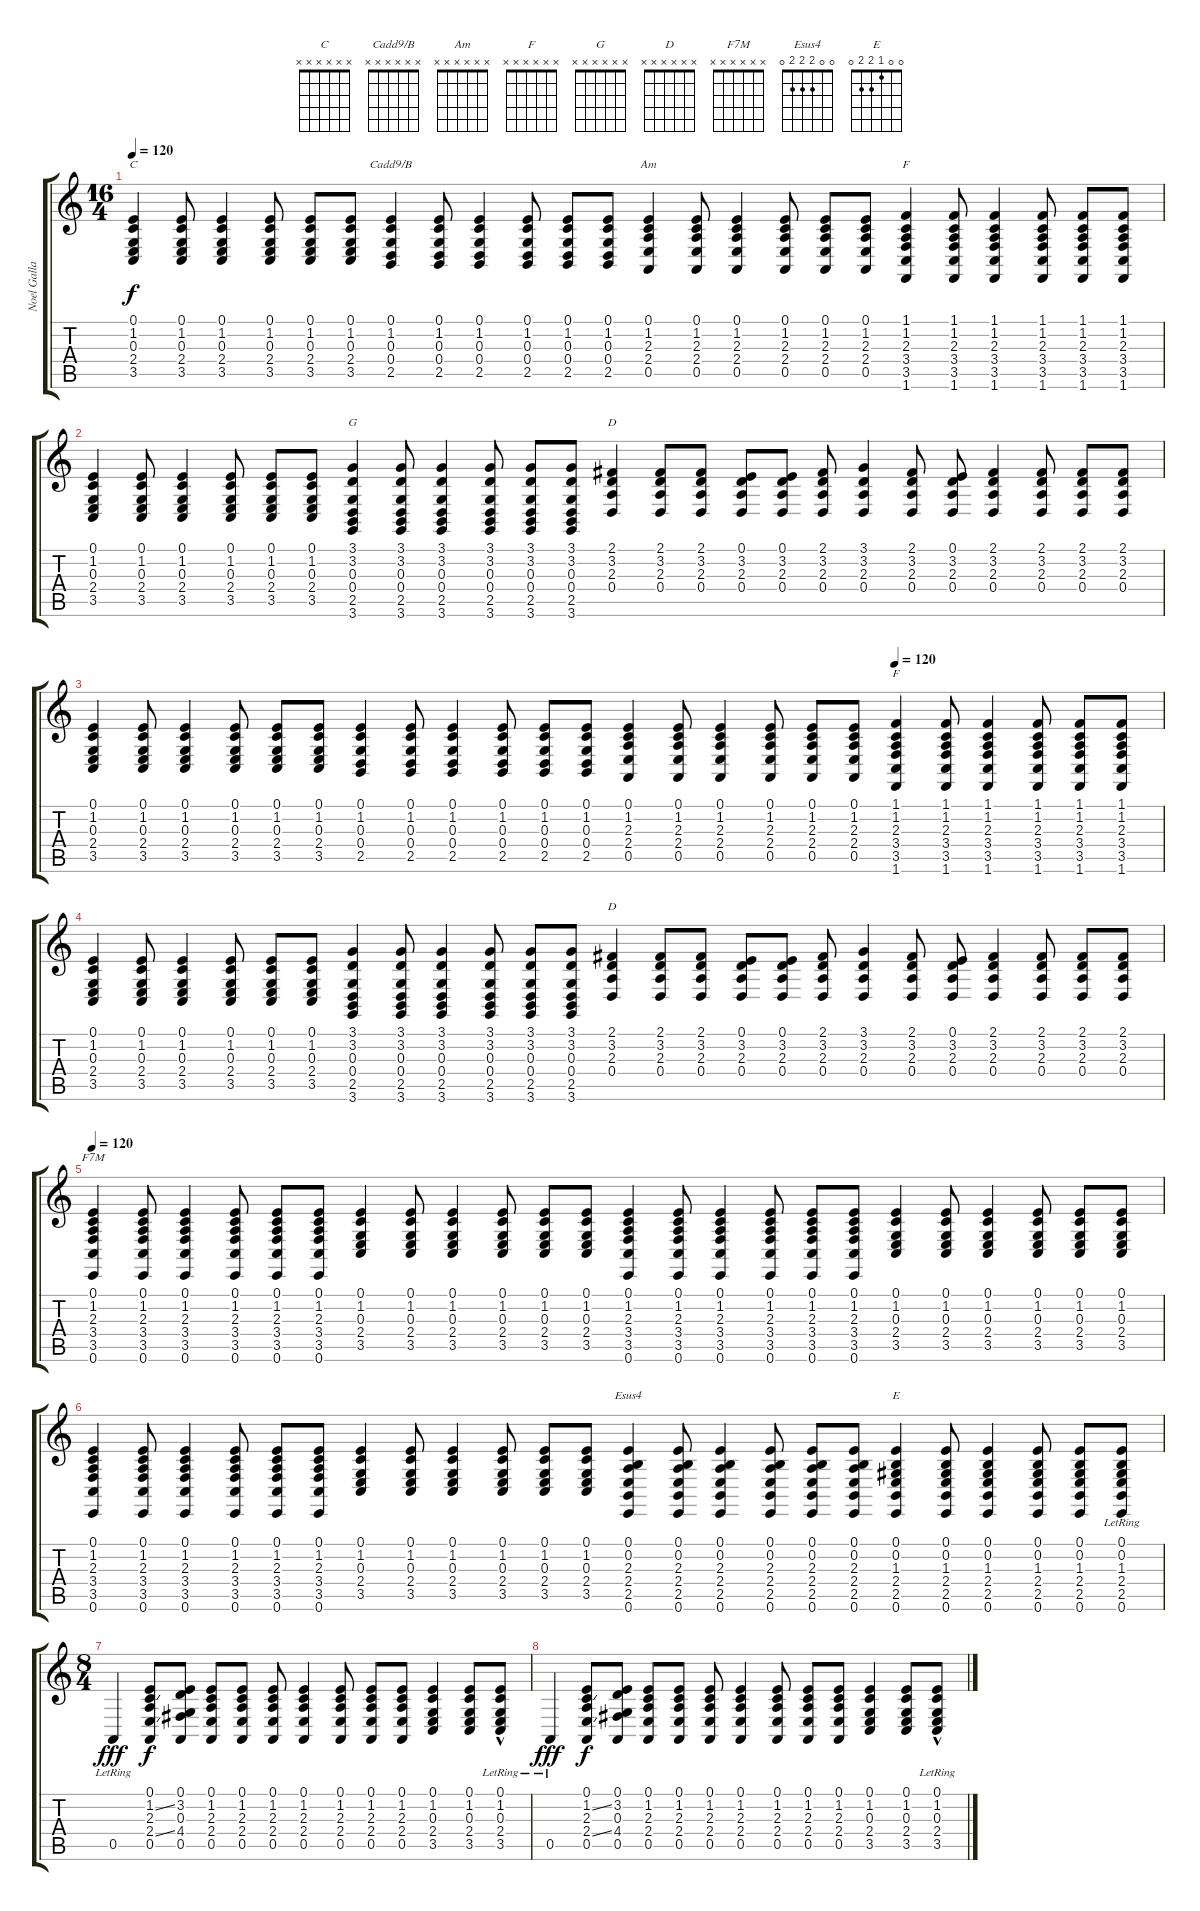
\track ("Noel Gallagher" "Noel Galla") {instrument harpsichord}
\staff {score tabs}
\tuning (E4 B3 G3 D3 A2 E2) {hide}
\chord ("C" x x x x x x) {firstfret 0}
\chord ("Cadd9/B" x x x x x x) {firstfret 0}
\chord ("Am" x x x x x x) {firstfret 0}
\chord ("F" 1 1 2 3 3 1)
\chord ("G" x x x x x x) {firstfret 0}
\chord ("D" 2 3 2 0 x x)
\chord ("F" x x x x x x) {firstfret 0}
\chord ("D" x x x x x x) {firstfret 0}
\chord ("F7M" x x x x x x) {firstfret 0}
\chord ("Esus4" 0 0 2 2 2 0)
\chord ("E" 0 0 1 2 2 0)
\ts (16 4)
\tempo 120
\clef g2
\ks c
(0.1 1.2 0.3 2.4 3.5).4{ch "C" dy f} (0.1 1.2 0.3 2.4 3.5).8 (0.1 1.2 0.3 2.4 3.5).4 (0.1 1.2 0.3 2.4 3.5).8 (0.1 1.2 0.3 2.4 3.5).8 (0.1 1.2 0.3 2.4 3.5).8 (0.1 1.2 0.3 0.4 2.5).4{ch "Cadd9/B"} (0.1 1.2 0.3 0.4 2.5).8 (0.1 1.2 0.3 0.4 2.5).4 (0.1 1.2 0.3 0.4 2.5).8 (0.1 1.2 0.3 0.4 2.5).8 (0.1 1.2 0.3 0.4 2.5).8 (0.1 1.2 2.3 2.4 0.5).4{ch "Am"} (0.1 1.2 2.3 2.4 0.5).8 (0.1 1.2 2.3 2.4 0.5).4 (0.1 1.2 2.3 2.4 0.5).8 (0.1 1.2 2.3 2.4 0.5).8 (0.1 1.2 2.3 2.4 0.5).8 (1.1 1.2 2.3 3.4 3.5 1.6).4{ch "F"} (1.1 1.2 2.3 3.4 3.5 1.6).8 (1.1 1.2 2.3 3.4 3.5 1.6).4 (1.1 1.2 2.3 3.4 3.5 1.6).8 (1.1 1.2 2.3 3.4 3.5 1.6).8 (1.1 1.2 2.3 3.4 3.5 1.6).8 |
(0.1 1.2 0.3 2.4 3.5).4 (0.1 1.2 0.3 2.4 3.5).8 (0.1 1.2 0.3 2.4 3.5).4 (0.1 1.2 0.3 2.4 3.5).8 (0.1 1.2 0.3 2.4 3.5).8 (0.1 1.2 0.3 2.4 3.5).8 (3.1 3.2 0.3 0.4 2.5 3.6).4{ch "G"} (3.1 3.2 0.3 0.4 2.5 3.6).8 (3.1 3.2 0.3 0.4 2.5 3.6).4 (3.1 3.2 0.3 0.4 2.5 3.6).8 (3.1 3.2 0.3 0.4 2.5 3.6).8 (3.1 3.2 0.3 0.4 2.5 3.6).8 (2.1 3.2 2.3 0.4).4{ch "D"} (2.1 3.2 2.3 0.4).8 (2.1 3.2 2.3 0.4).8 (0.1 3.2 2.3 0.4).8 (0.1 3.2 2.3 0.4).8 (2.1 3.2 2.3 0.4).8 (3.1 3.2 2.3 0.4).4 (2.1 3.2 2.3 0.4).8 (0.1 3.2 2.3 0.4).8 (2.1 3.2 2.3 0.4).4 (2.1 3.2 2.3 0.4).8 (2.1 3.2 2.3 0.4).8 (2.1 3.2 2.3 0.4).8 |
\tempo (120 0.75)
(0.1 1.2 0.3 2.4 3.5).4 (0.1 1.2 0.3 2.4 3.5).8 (0.1 1.2 0.3 2.4 3.5).4 (0.1 1.2 0.3 2.4 3.5).8 (0.1 1.2 0.3 2.4 3.5).8 (0.1 1.2 0.3 2.4 3.5).8 (0.1 1.2 0.3 0.4 2.5).4 (0.1 1.2 0.3 0.4 2.5).8 (0.1 1.2 0.3 0.4 2.5).4 (0.1 1.2 0.3 0.4 2.5).8 (0.1 1.2 0.3 0.4 2.5).8 (0.1 1.2 0.3 0.4 2.5).8 (0.1 1.2 2.3 2.4 0.5).4 (0.1 1.2 2.3 2.4 0.5).8 (0.1 1.2 2.3 2.4 0.5).4 (0.1 1.2 2.3 2.4 0.5).8 (0.1 1.2 2.3 2.4 0.5).8 (0.1 1.2 2.3 2.4 0.5).8 (1.1 1.2 2.3 3.4 3.5 1.6).4{ch "F"} (1.1 1.2 2.3 3.4 3.5 1.6).8 (1.1 1.2 2.3 3.4 3.5 1.6).4 (1.1 1.2 2.3 3.4 3.5 1.6).8 (1.1 1.2 2.3 3.4 3.5 1.6).8 (1.1 1.2 2.3 3.4 3.5 1.6).8 |
(0.1 1.2 0.3 2.4 3.5).4 (0.1 1.2 0.3 2.4 3.5).8 (0.1 1.2 0.3 2.4 3.5).4 (0.1 1.2 0.3 2.4 3.5).8 (0.1 1.2 0.3 2.4 3.5).8 (0.1 1.2 0.3 2.4 3.5).8 (3.1 3.2 0.3 0.4 2.5 3.6).4 (3.1 3.2 0.3 0.4 2.5 3.6).8 (3.1 3.2 0.3 0.4 2.5 3.6).4 (3.1 3.2 0.3 0.4 2.5 3.6).8 (3.1 3.2 0.3 0.4 2.5 3.6).8 (3.1 3.2 0.3 0.4 2.5 3.6).8 (2.1 3.2 2.3 0.4).4{ch "D"} (2.1 3.2 2.3 0.4).8 (2.1 3.2 2.3 0.4).8 (0.1 3.2 2.3 0.4).8 (0.1 3.2 2.3 0.4).8 (2.1 3.2 2.3 0.4).8 (3.1 3.2 2.3 0.4).4 (2.1 3.2 2.3 0.4).8 (0.1 3.2 2.3 0.4).8 (2.1 3.2 2.3 0.4).4 (2.1 3.2 2.3 0.4).8 (2.1 3.2 2.3 0.4).8 (2.1 3.2 2.3 0.4).8 |
\tempo 120
(0.1 1.2 2.3 3.4 3.5 0.6).4{ch "F7M"} (0.1 1.2 2.3 3.4 3.5 0.6).8 (0.1 1.2 2.3 3.4 3.5 0.6).4 (0.1 1.2 2.3 3.4 3.5 0.6).8 (0.1 1.2 2.3 3.4 3.5 0.6).8 (0.1 1.2 2.3 3.4 3.5 0.6).8 (0.1 1.2 0.3 2.4 3.5).4 (0.1 1.2 0.3 2.4 3.5).8 (0.1 1.2 0.3 2.4 3.5).4 (0.1 1.2 0.3 2.4 3.5).8 (0.1 1.2 0.3 2.4 3.5).8 (0.1 1.2 0.3 2.4 3.5).8 (0.1 1.2 2.3 3.4 3.5 0.6).4 (0.1 1.2 2.3 3.4 3.5 0.6).8 (0.1 1.2 2.3 3.4 3.5 0.6).4 (0.1 1.2 2.3 3.4 3.5 0.6).8 (0.1 1.2 2.3 3.4 3.5 0.6).8 (0.1 1.2 2.3 3.4 3.5 0.6).8 (0.1 1.2 0.3 2.4 3.5).4 (0.1 1.2 0.3 2.4 3.5).8 (0.1 1.2 0.3 2.4 3.5).4 (0.1 1.2 0.3 2.4 3.5).8 (0.1 1.2 0.3 2.4 3.5).8 (0.1 1.2 0.3 2.4 3.5).8 |
(0.1 1.2 2.3 3.4 3.5 0.6).4 (0.1 1.2 2.3 3.4 3.5 0.6).8 (0.1 1.2 2.3 3.4 3.5 0.6).4 (0.1 1.2 2.3 3.4 3.5 0.6).8 (0.1 1.2 2.3 3.4 3.5 0.6).8 (0.1 1.2 2.3 3.4 3.5 0.6).8 (0.1 1.2 0.3 2.4 3.5).4 (0.1 1.2 0.3 2.4 3.5).8 (0.1 1.2 0.3 2.4 3.5).4 (0.1 1.2 0.3 2.4 3.5).8 (0.1 1.2 0.3 2.4 3.5).8 (0.1 1.2 0.3 2.4 3.5).8 (0.1 0.2 2.3 2.4 2.5 0.6).4{ch "Esus4"} (0.1 0.2 2.3 2.4 2.5 0.6).8 (0.1 0.2 2.3 2.4 2.5 0.6).4 (0.1 0.2 2.3 2.4 2.5 0.6).8 (0.1 0.2 2.3 2.4 2.5 0.6).8 (0.1 0.2 2.3 2.4 2.5 0.6).8 (0.1 0.2 1.3 2.4 2.5 0.6).4{ch "E"} (0.1 0.2 1.3 2.4 2.5 0.6).8 (0.1 0.2 1.3 2.4 2.5 0.6).4 (0.1 0.2 1.3 2.4 2.5 0.6).8 (0.1 0.2 1.3 2.4 2.5 0.6).8 (0.1{lr} 0.2{lr} 1.3{lr} 2.4{lr} 2.5{lr} 0.6{lr}).8 |
\ts (8 4)
0.5{lr}.4{dy fff} (0.1 1.2{ss} 2.3 2.4{ss} 0.5).8{dy f} (0.1 3.2 0.3 4.4 0.5).8 (0.1 1.2 2.3 2.4 0.5).8 (0.1 1.2 2.3 2.4 0.5).8 (0.1 1.2 2.3 2.4 0.5).8 (0.1 1.2 2.3 2.4 0.5).4 (0.1 1.2 2.3 2.4 0.5).8 (0.1 1.2 2.3 2.4 0.5).8 (0.1 1.2 2.3 2.4 0.5).8 (0.1 1.2 0.3 2.4 3.5).4 (0.1 1.2 0.3 2.4 3.5).8 (0.1{lr} 1.2{hac lr} 0.3{lr} 2.4{lr} 3.5{lr}).8 |
0.5{lr}.4{dy fff} (0.1 1.2{ss} 2.3 2.4{ss} 0.5).8{dy f} (0.1 3.2 0.3 4.4 0.5).8 (0.1 1.2 2.3 2.4 0.5).8 (0.1 1.2 2.3 2.4 0.5).8 (0.1 1.2 2.3 2.4 0.5).8 (0.1 1.2 2.3 2.4 0.5).4 (0.1 1.2 2.3 2.4 0.5).8 (0.1 1.2 2.3 2.4 0.5).8 (0.1 1.2 2.3 2.4 0.5).8 (0.1 1.2 0.3 2.4 3.5).4 (0.1 1.2 0.3 2.4 3.5).8 (0.1{lr} 1.2{hac lr} 0.3{lr} 2.4{lr} 3.5{lr}).8
